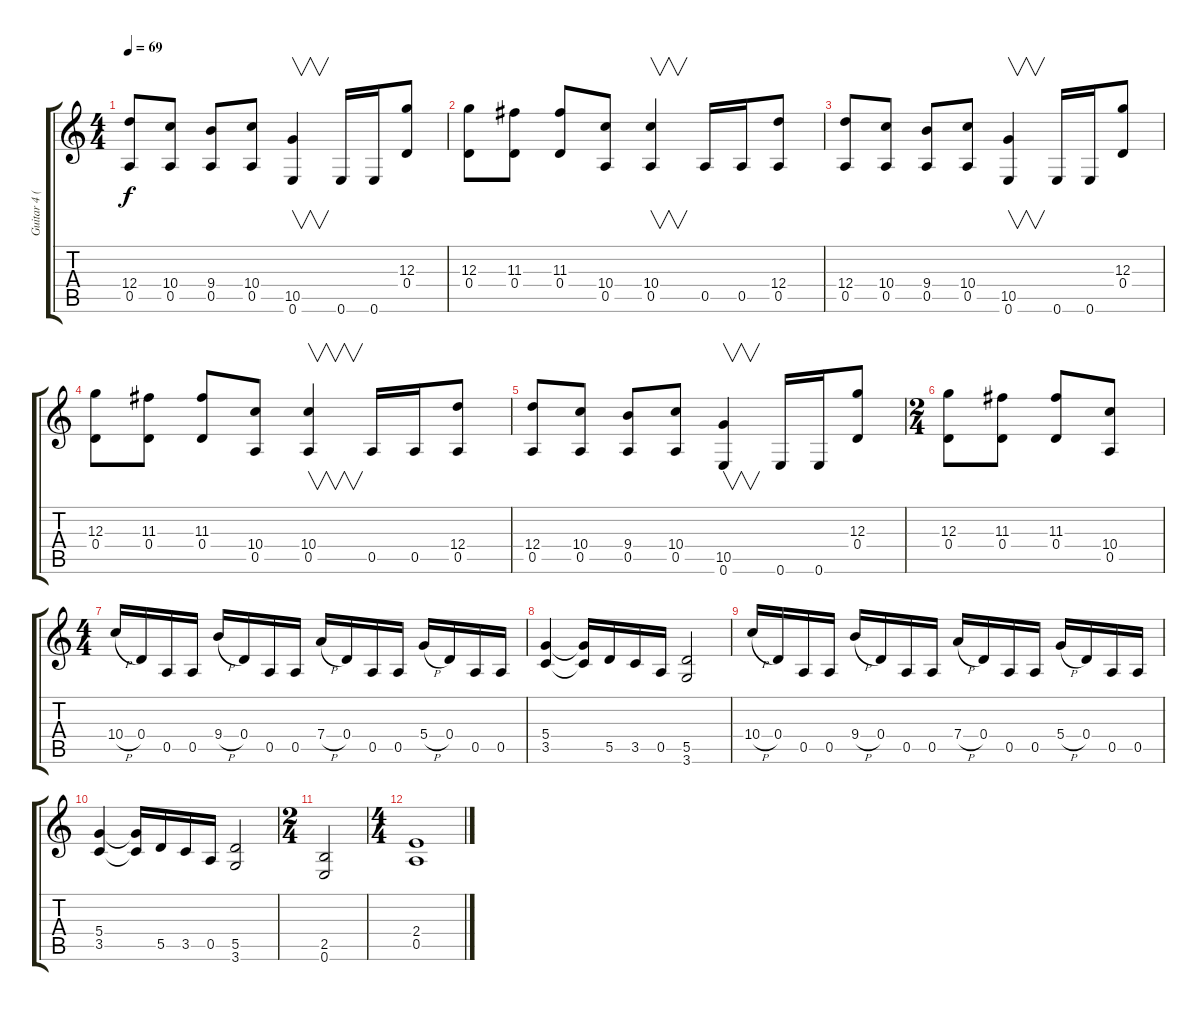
\track ("Guitar 4 (Distortion)" "Guitar 4 (") {instrument distortionguitar}
\staff {score tabs}
\tuning (E4 B3 G3 D3 A2 E2) {hide}
\ts (4 4)
\tempo 69
\clef g2
\ks c
(12.4 0.5).8{dy f} (10.4 0.5).8 (9.4 0.5).8 (10.4 0.5).8 (10.5 0.6).4{v} 0.6.16 0.6.16 (12.3 0.4).8 |
(12.3 0.4).8 (11.3 0.4).8 (11.3 0.4).8 (10.4 0.5).8 (10.4 0.5).4{v} 0.5.16 0.5.16 (12.4 0.5).8 |
(12.4 0.5).8 (10.4 0.5).8 (9.4 0.5).8 (10.4 0.5).8 (10.5 0.6).4{v} 0.6.16 0.6.16 (12.3 0.4).8 |
(12.3 0.4).8 (11.3 0.4).8 (11.3 0.4).8 (10.4 0.5).8 (10.4 0.5).4{v} 0.5.16 0.5.16 (12.4 0.5).8 |
(12.4 0.5).8 (10.4 0.5).8 (9.4 0.5).8 (10.4 0.5).8 (10.5 0.6).4{v} 0.6.16 0.6.16 (12.3 0.4).8 |
\ts (2 4)
(12.3 0.4).8 (11.3 0.4).8 (11.3 0.4).8 (10.4 0.5).8 |
\ts (4 4)
10.4{h}.16 0.4.16 0.5.16 0.5.16 9.4{h}.16 0.4.16 0.5.16 0.5.16 7.4{h}.16 0.4.16 0.5.16 0.5.16 5.4{h}.16 0.4.16 0.5.16 0.5.16 |
(5.4 3.5).4 (5.4{t} 3.5{t}).16 5.5.16 3.5.16 0.5.16 (5.5 3.6).2 |
10.4{h}.16 0.4.16 0.5.16 0.5.16 9.4{h}.16 0.4.16 0.5.16 0.5.16 7.4{h}.16 0.4.16 0.5.16 0.5.16 5.4{h}.16 0.4.16 0.5.16 0.5.16 |
(5.4 3.5).4 (5.4{t} 3.5{t}).16 5.5.16 3.5.16 0.5.16 (5.5 3.6).2 |
\ts (2 4)
(2.5 0.6).2 |
\ts (4 4)
(2.4 0.5).1{volume 9}
